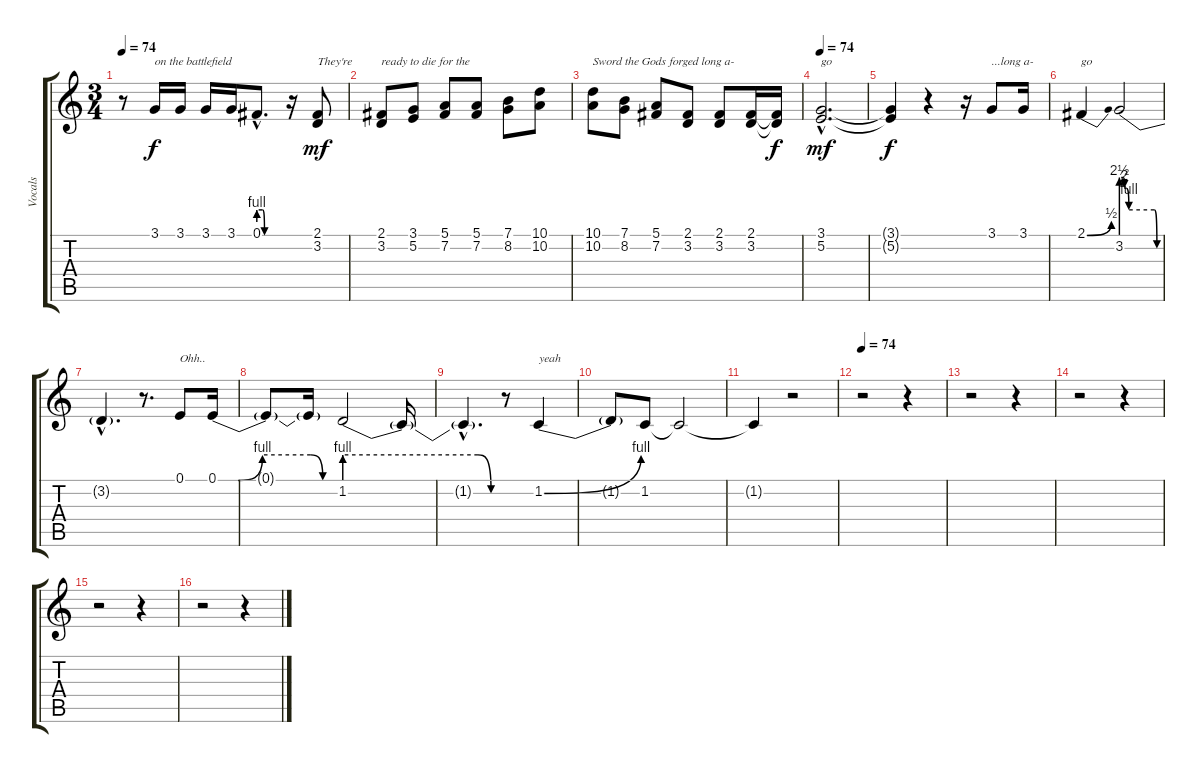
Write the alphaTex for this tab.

\track ("Vocals" "Vocals") {instrument lead2sawtooth}
\staff {score tabs}
\tuning (E4 B3 G3 D3 A2 E2) {hide}
\ts (3 4)
\tempo 74
\clef g2
\ks c
r.8{dy f} 3.1.16{txt "on the battlefield "} 3.1.16 3.1.16 3.1.16 0.1{be (custom 0 4 10 4 15 0 60 0) hac}.8{d} r.16 (2.1 3.2).8{txt "They're" dy mf} |
(2.1 3.2).8{txt "ready to die for the"} (3.1 5.2).8 (5.1 7.2).8 (5.1 7.2).8 (7.1 8.2).8 (10.1 10.2).8 |
(10.1 10.2).8{txt "Sword the Gods forged long a-"} (7.1 8.2).8 (5.1 7.2).8 (2.1 3.2).8 (2.1 3.2).8 (2.1 3.2).16 (2.1{t} 3.2{t}).16{dy f} |
\tempo 74
(3.1{hac} 5.2{hac}).2{d txt "go" dy mf} |
(3.1{t} 5.2{t}).4{dy f} r.4 r.16 3.1.8{txt "...long a-"} 3.1.16 |
2.1{be (bend 0 0 60 2)}.4{txt "go"} 3.2{be (custom 0 10 3 10 5 8 8 8 12 4 52 4 56 0 60 0)}.2 |
3.2{hac t}.4{d} r.8{d} 0.1.8{txt "Ohh.."} 0.1{be (custom 0 0 10 0 22 4 46 4 52 0 60 0)}.16 |
0.1{t}.8 0.1{t}.16 1.2{be (custom 0 4 51 4 56 0 60 0)}.2 1.2{t}.16 |
1.2{hac t}.4{d} r.8 1.2{be (bend 0 0 60 4)}.4{txt "yeah"} |
1.2{t}.8 1.2.8 1.2{t}.2 |
1.2{t}.4 r.2 |
\tempo 74
r.2 r.4 |
r.2 r.4 |
r.2 r.4 |
r.2 r.4 |
r.2 r.4
